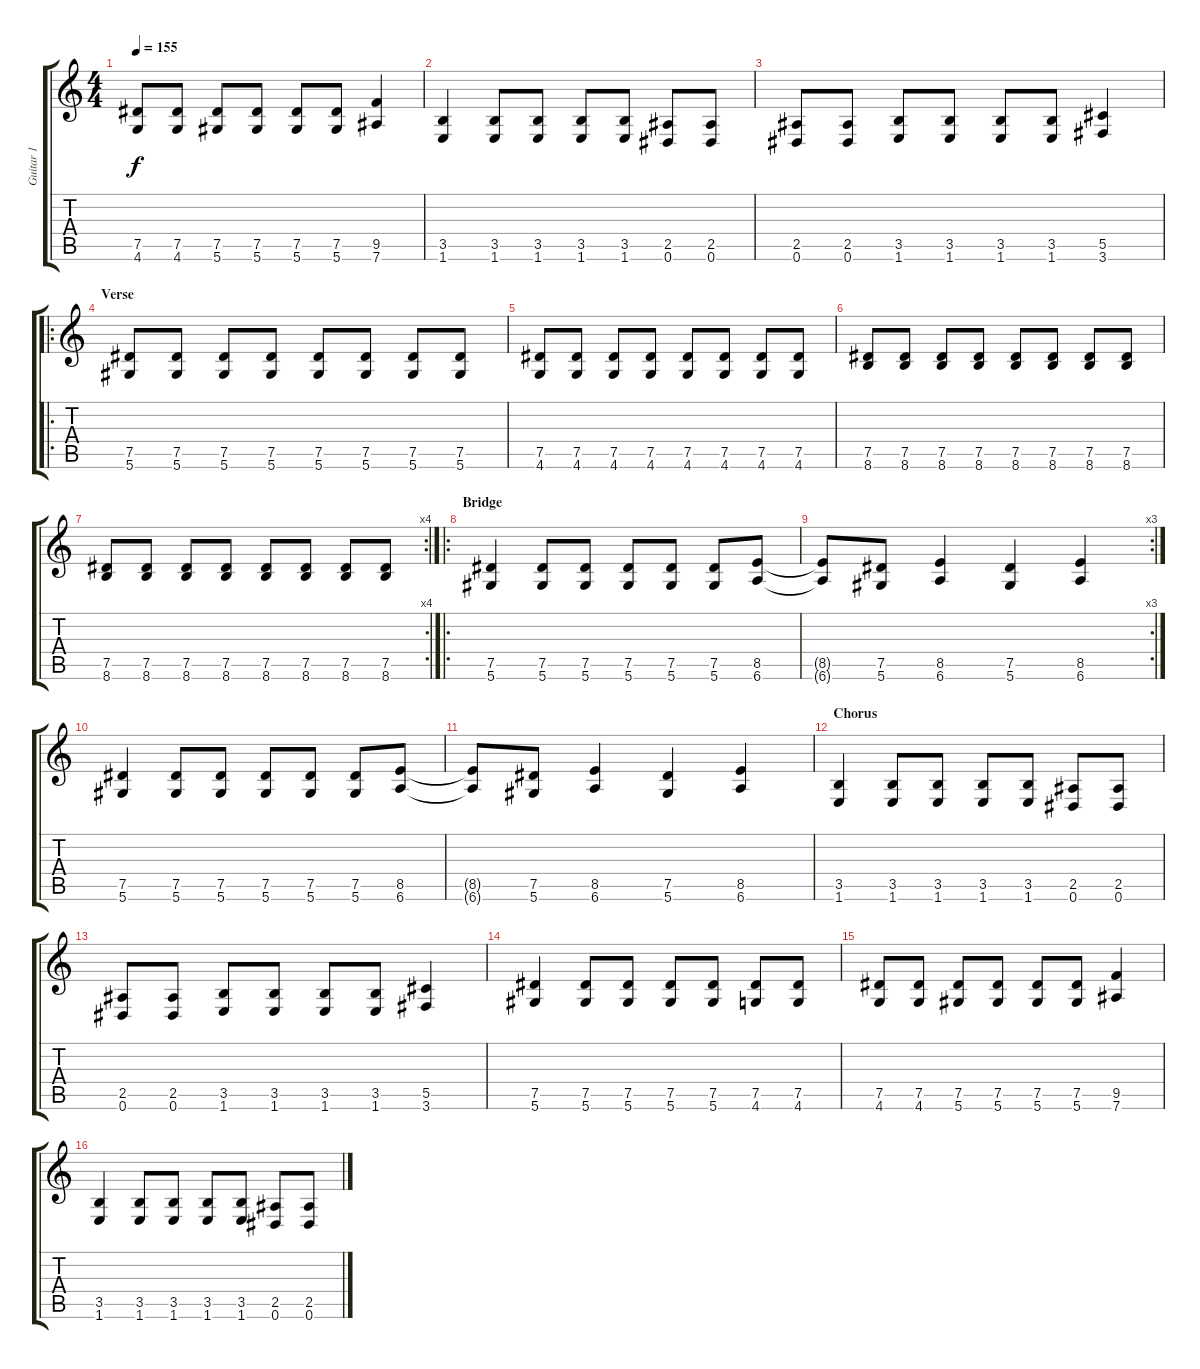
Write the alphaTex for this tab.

\track ("Guitar 1" "Guitar 1") {instrument distortionguitar}
\staff {score tabs}
\tuning (Eb4 Bb3 Gb3 Db3 Ab2 Eb2) {hide}
\ts (4 4)
\tempo 155
\clef g2
\ks c
(7.5 4.6).8{dy f} (7.5 4.6).8 (7.5 5.6).8 (7.5 5.6).8 (7.5 5.6).8 (7.5 5.6).8 (9.5 7.6).4 |
(3.5 1.6).4 (3.5 1.6).8 (3.5 1.6).8 (3.5 1.6).8 (3.5 1.6).8 (2.5 0.6).8 (2.5 0.6).8 |
(2.5 0.6).8 (2.5 0.6).8 (3.5 1.6).8 (3.5 1.6).8 (3.5 1.6).8 (3.5 1.6).8 (5.5 3.6).4 |
\ro
\section ("" "Verse")
(7.5 5.6).8 (7.5 5.6).8 (7.5 5.6).8 (7.5 5.6).8 (7.5 5.6).8 (7.5 5.6).8 (7.5 5.6).8 (7.5 5.6).8 |
(7.5 4.6).8 (7.5 4.6).8 (7.5 4.6).8 (7.5 4.6).8 (7.5 4.6).8 (7.5 4.6).8 (7.5 4.6).8 (7.5 4.6).8 |
(7.5 8.6).8 (7.5 8.6).8 (7.5 8.6).8 (7.5 8.6).8 (7.5 8.6).8 (7.5 8.6).8 (7.5 8.6).8 (7.5 8.6).8 |
\rc 4
(7.5 8.6).8 (7.5 8.6).8 (7.5 8.6).8 (7.5 8.6).8 (7.5 8.6).8 (7.5 8.6).8 (7.5 8.6).8 (7.5 8.6).8 |
\ro
\section ("" "Bridge")
(7.5 5.6).4 (7.5 5.6).8 (7.5 5.6).8 (7.5 5.6).8 (7.5 5.6).8 (7.5 5.6).8 (8.5 6.6).8 |
\rc 3
(8.5{t} 6.6{t}).8 (7.5 5.6).8 (8.5 6.6).4 (7.5 5.6).4 (8.5 6.6).4 |
(7.5 5.6).4 (7.5 5.6).8 (7.5 5.6).8 (7.5 5.6).8 (7.5 5.6).8 (7.5 5.6).8 (8.5 6.6).8 |
(8.5{t} 6.6{t}).8 (7.5 5.6).8 (8.5 6.6).4 (7.5 5.6).4 (8.5 6.6).4 |
\section ("" "Chorus")
(3.5 1.6).4 (3.5 1.6).8 (3.5 1.6).8 (3.5 1.6).8 (3.5 1.6).8 (2.5 0.6).8 (2.5 0.6).8 |
(2.5 0.6).8 (2.5 0.6).8 (3.5 1.6).8 (3.5 1.6).8 (3.5 1.6).8 (3.5 1.6).8 (5.5 3.6).4 |
(7.5 5.6).4 (7.5 5.6).8 (7.5 5.6).8 (7.5 5.6).8 (7.5 5.6).8 (7.5 4.6).8 (7.5 4.6).8 |
(7.5 4.6).8 (7.5 4.6).8 (7.5 5.6).8 (7.5 5.6).8 (7.5 5.6).8 (7.5 5.6).8 (9.5 7.6).4 |
(3.5 1.6).4 (3.5 1.6).8 (3.5 1.6).8 (3.5 1.6).8 (3.5 1.6).8 (2.5 0.6).8 (2.5 0.6).8
